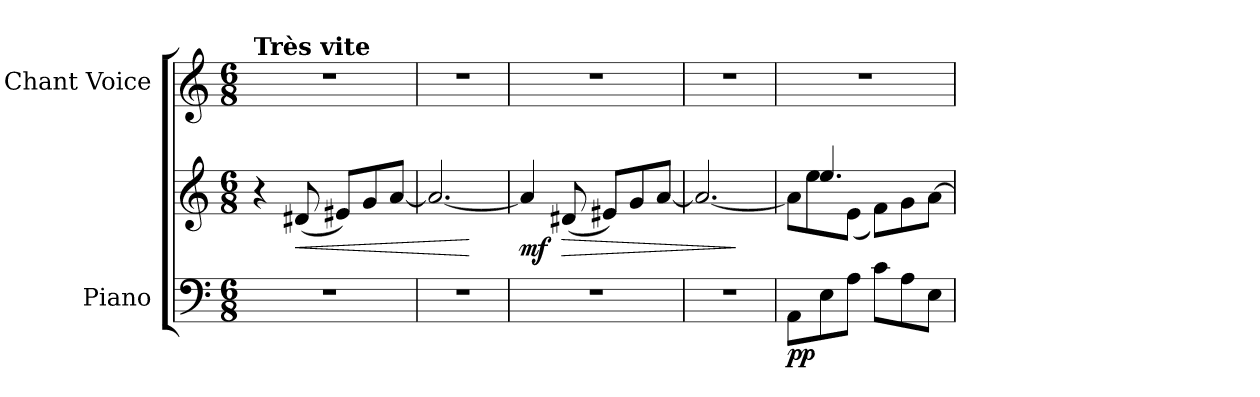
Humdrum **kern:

**kern	**kern	**dynam	**kern
*part2	*part2	*part2	*part1
*staff3	*staff2	*staff2/3	*staff1
*I"Piano	*	*	*I"Chant Voice
*I'Pno	*	*	*
*clefF4	*clefG2	*	*clefG2
*k[]	*k[]	*	*k[]
*M6/8	*M6/8	*	*M6/8
=1	=1	=1	=1
!	!	!	!LO:TX:a:B:t=Très vite
2.r	4r	.	2.r
!	!	!LO:HP:b	!
.	(8d#X/	<	.
.	8e#X/L)	.	.
.	8g/	.	.
.	[8a/J	.	.
=2	=2	=2	=2
2.r	2.a/_	.	2.r
.	.	[	.
=3	=3	=3	=3
!	!	!LO:DY:b	!
2.r	4a/]	mf	2.r
!	!	!LO:HP:b	!
.	(8d#X/	>	.
.	8e#X/L)	.	.
.	8g/	.	.
.	[8a/J	.	.
=4	=4	=4	=4
2.r	2.a/_	.	2.r
.	.	]	.
=5	=5	=5	=5
*	*^	*	*
!	!	!	!LO:DY:b=2	!
8AA\L	8ryy	8a\L]	pp	2.r
!	!	!LO:N:head=solid	!	!
8E\	4.ee/	8ee\	.	.
8A\J	.	(>8e\J	.	.
8c\L	.	8f\L)	.	.
8A\	8ryy	8g\	.	.
8E\J	8ryy	[>8a\J	.	.
*	*v	*v	*	*
=	=	=	=
*-	*-	*-	*-
